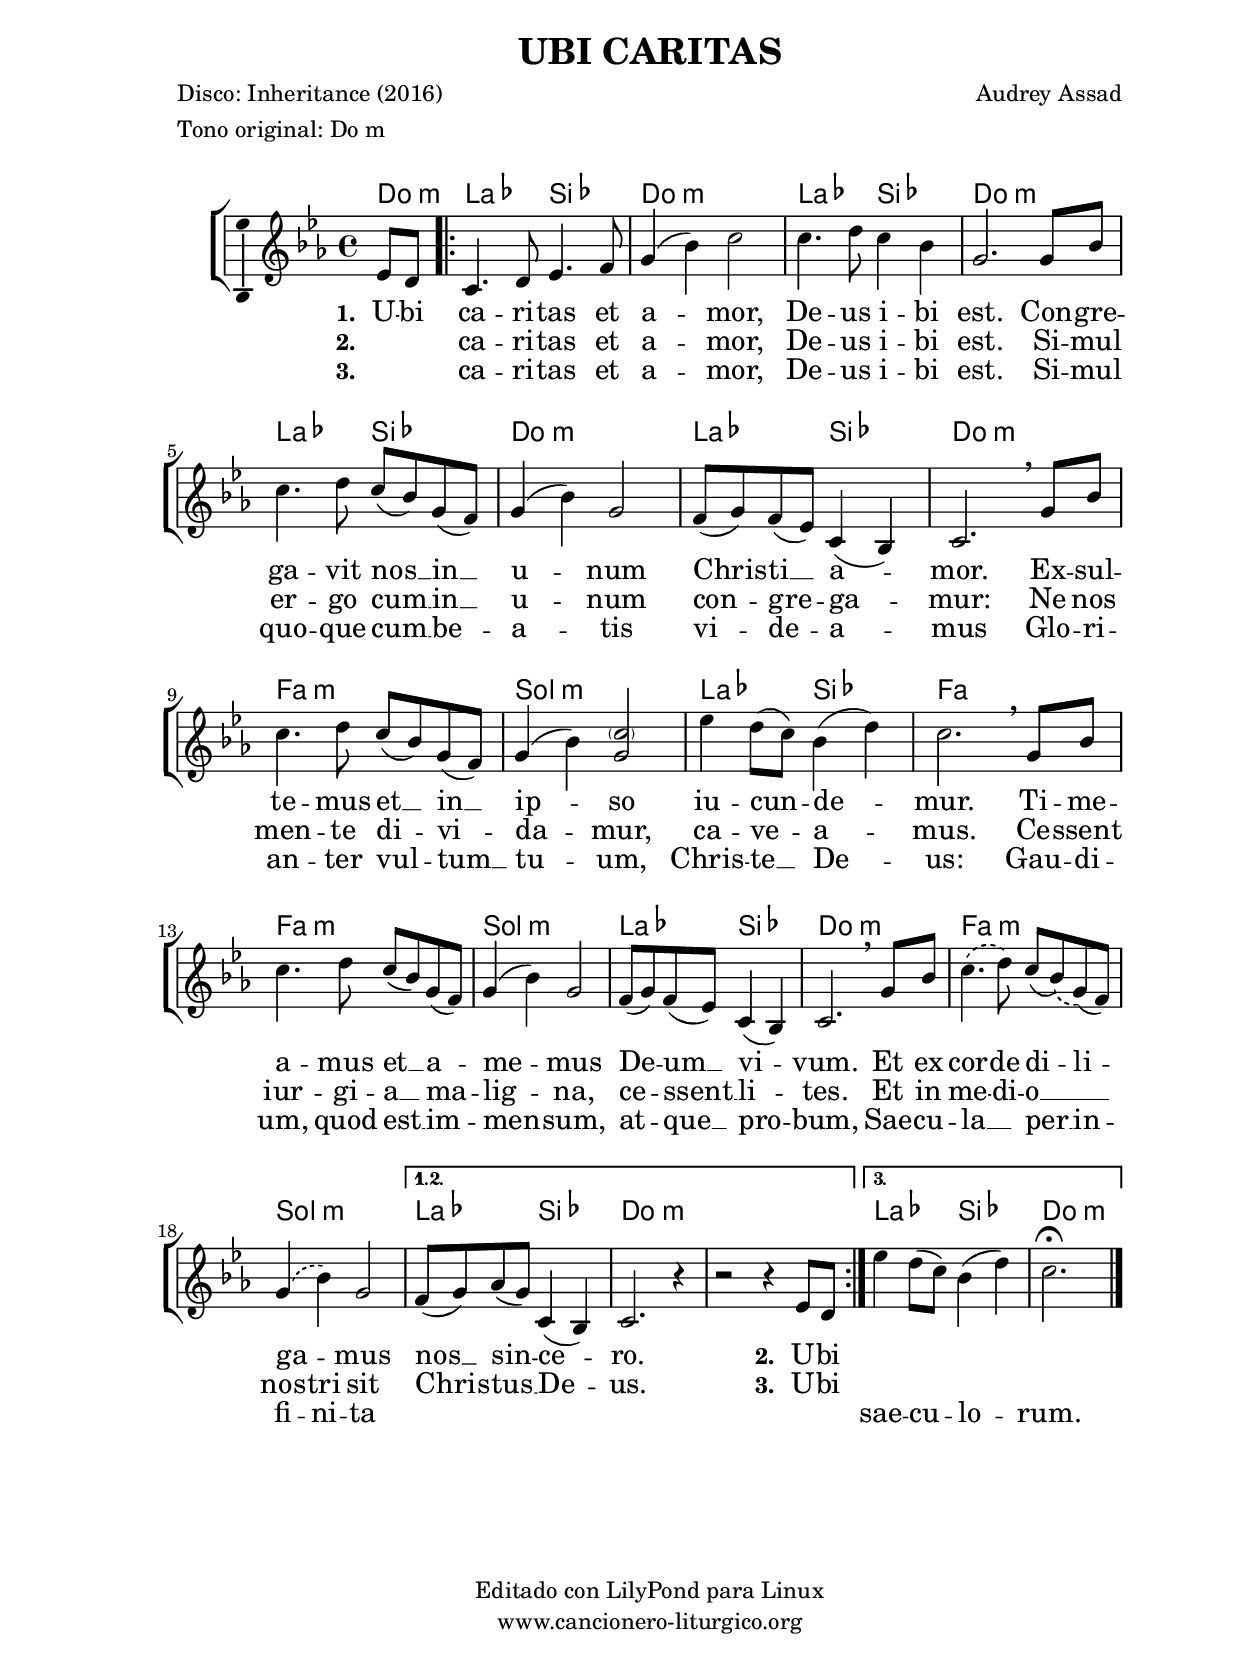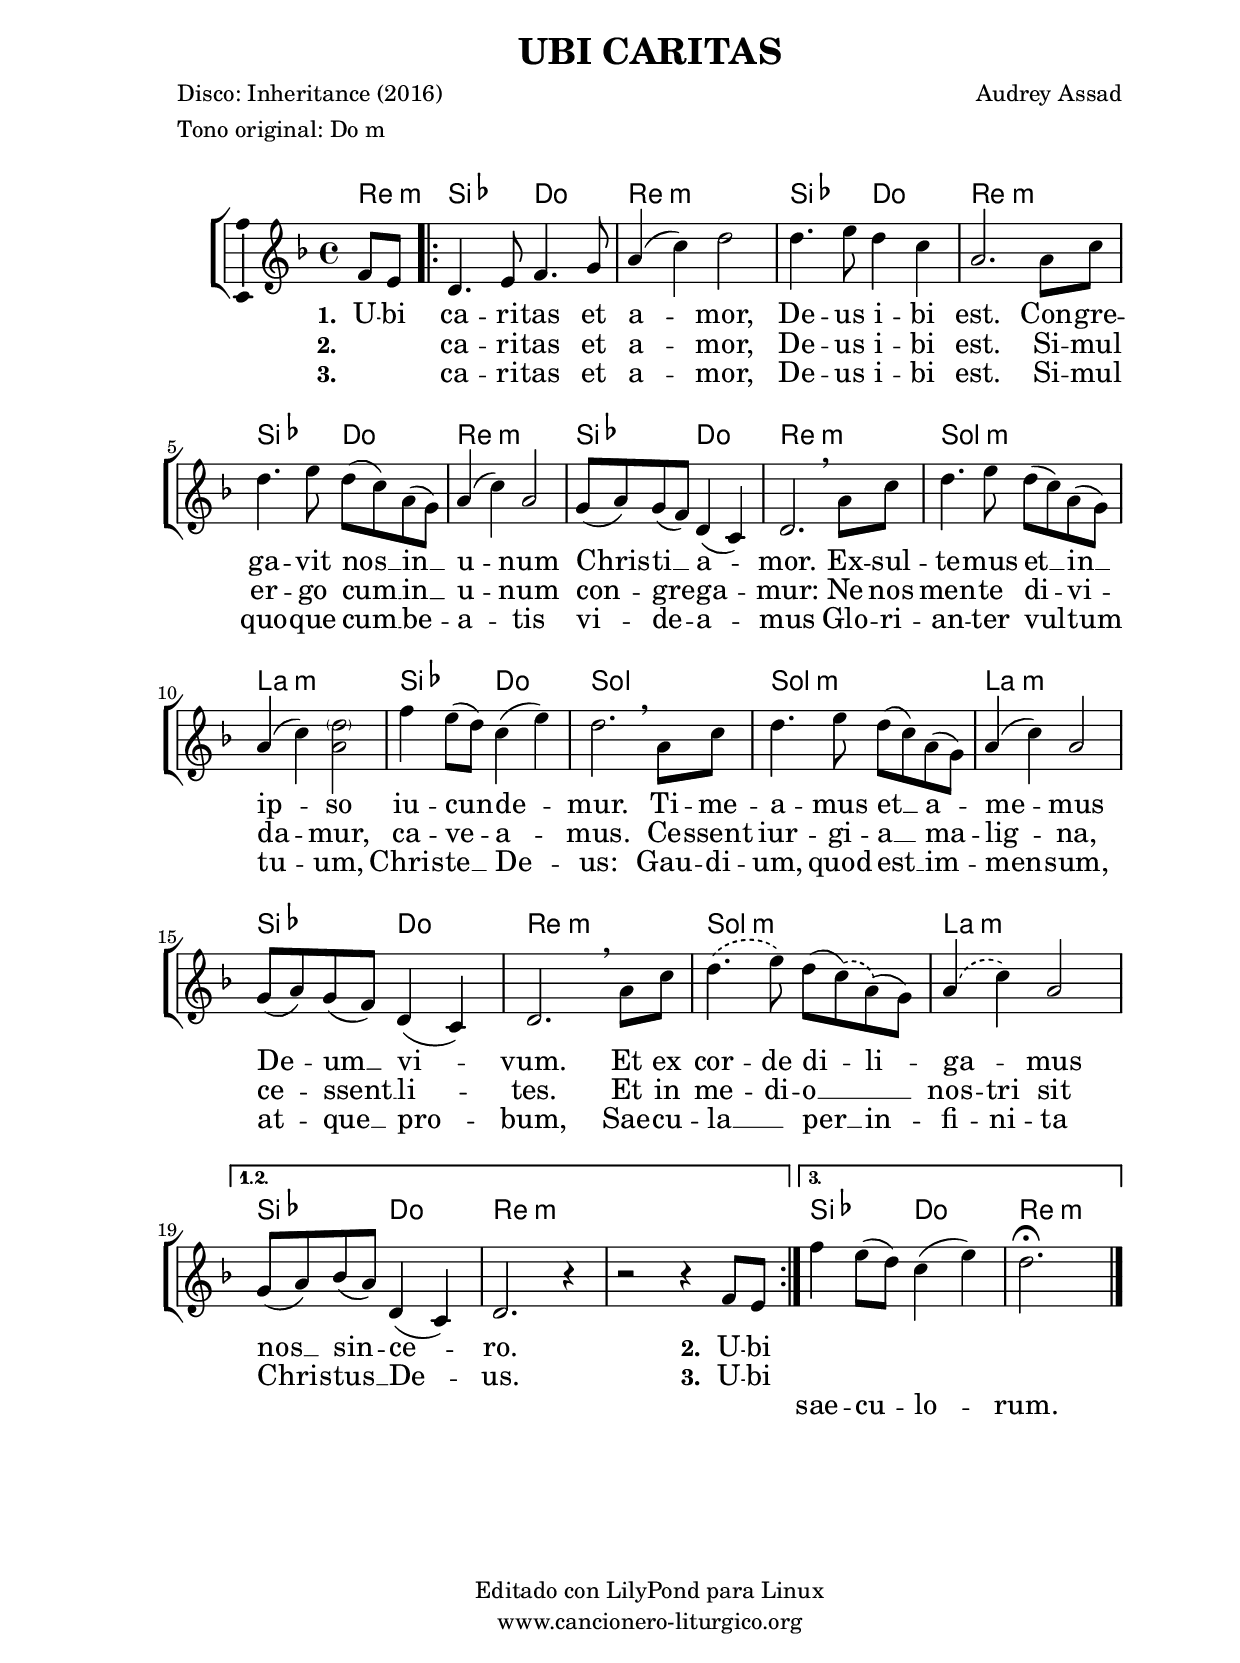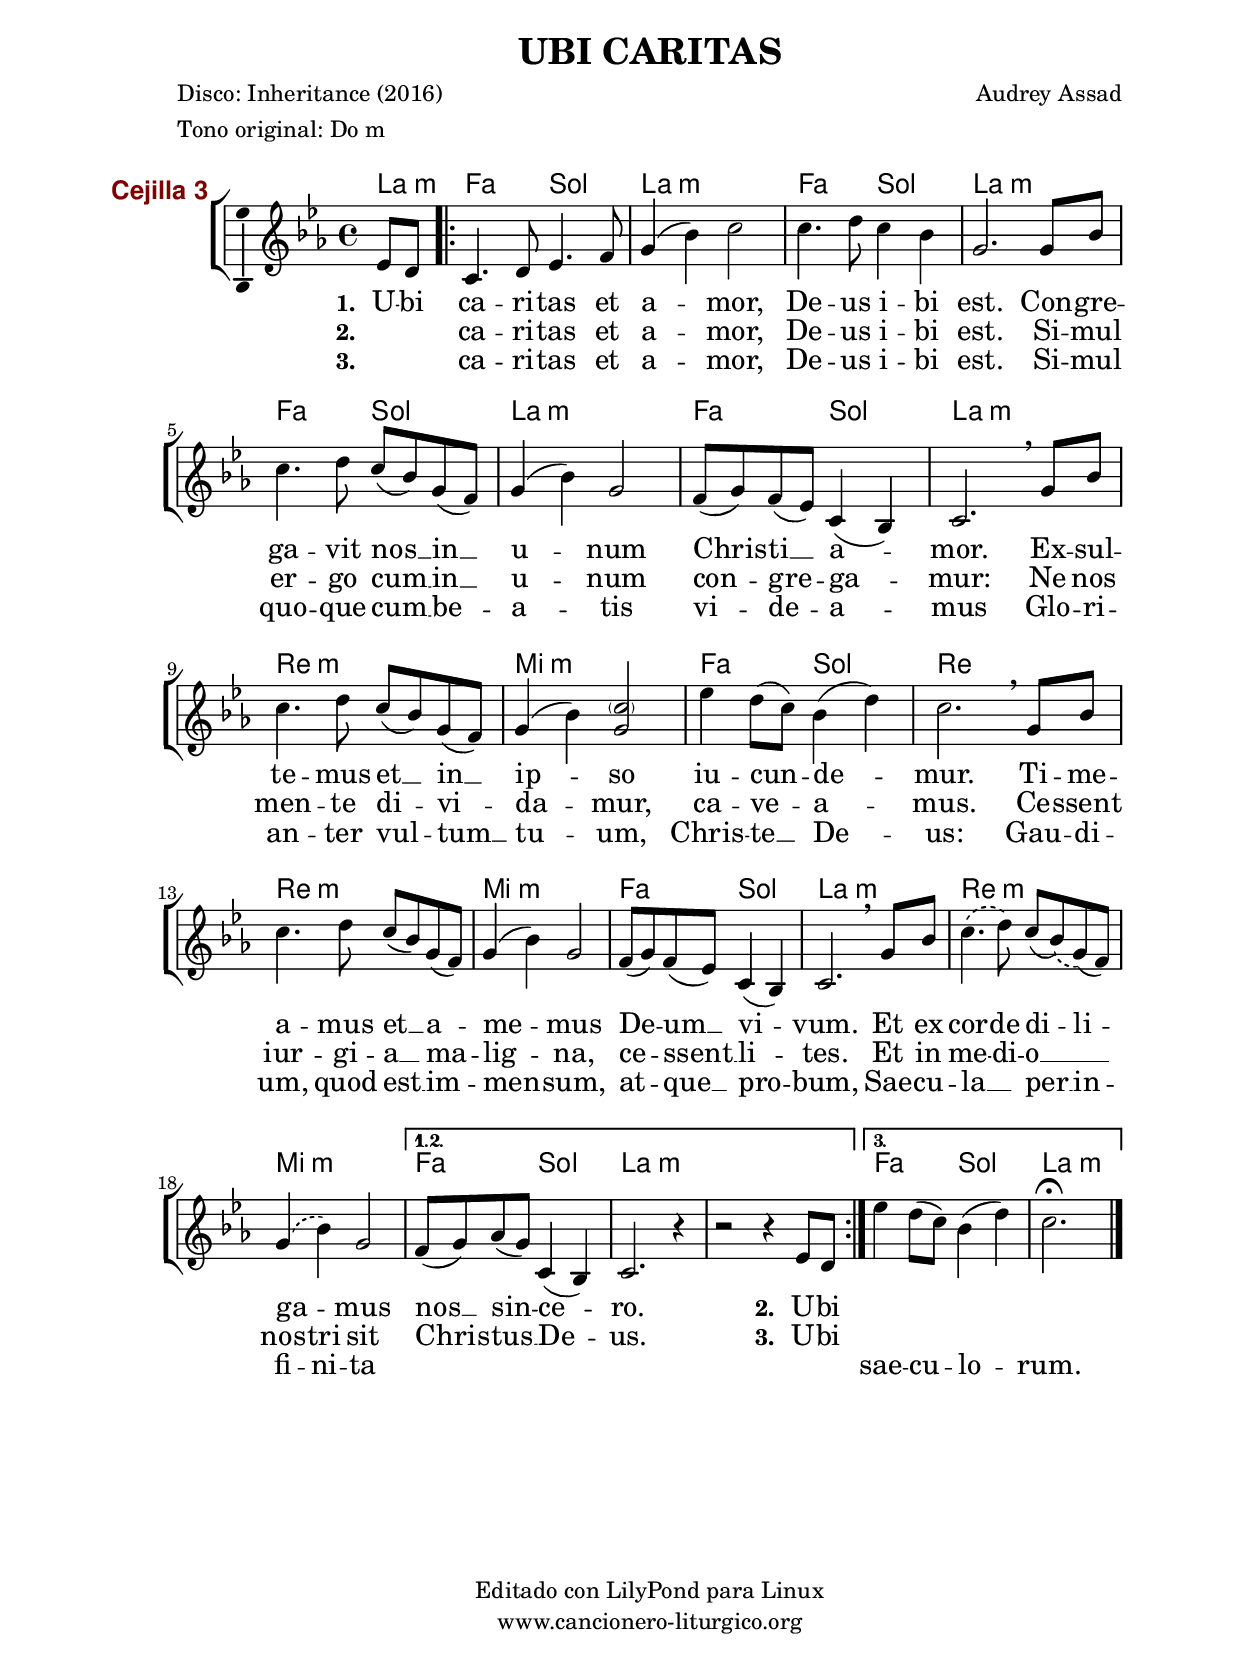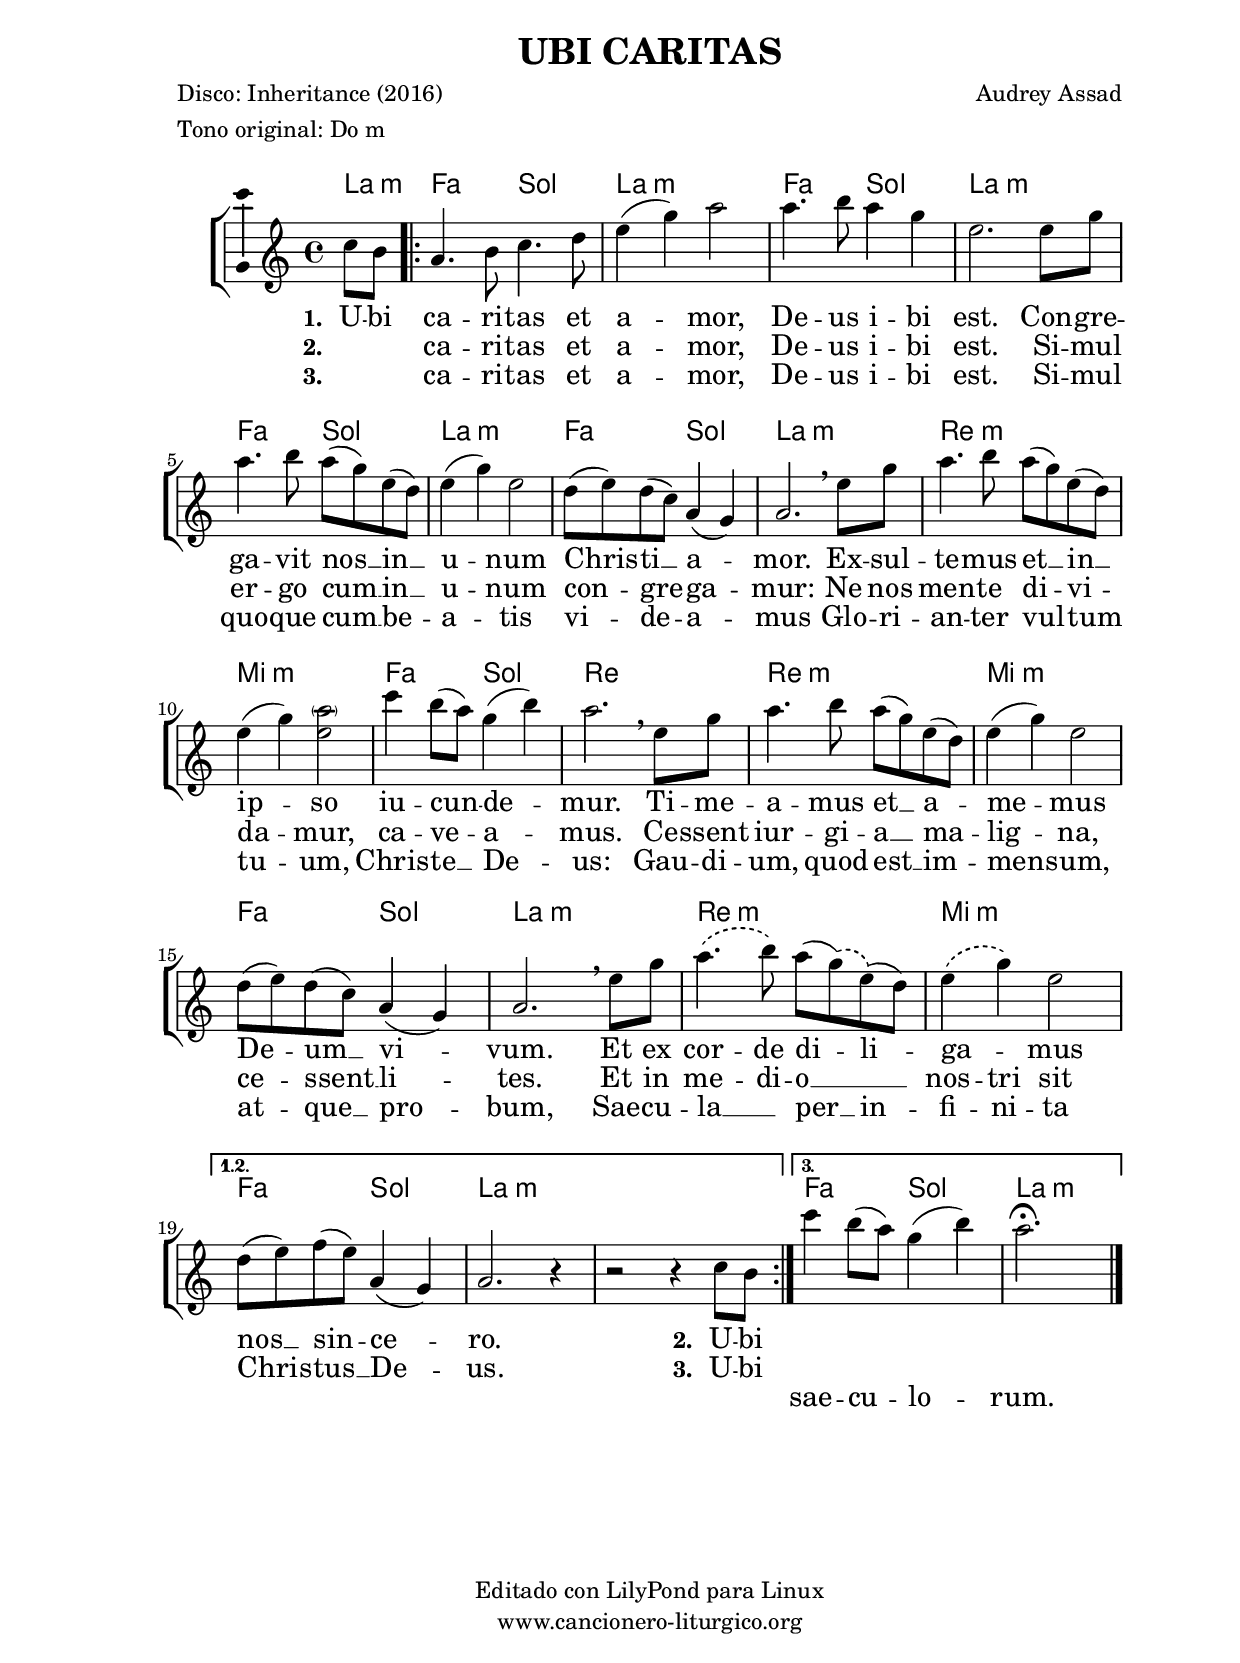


%versión de lilypond para la que se ha escrito esta partitura:
\version "2.16.0"

	%Tamaño papel
	#(set-default-paper-size "a4")
	%Tamaño partitura
	#(set-global-staff-size 20)
	%No responde al pulsar sobre una nota
	#(ly:set-option 'point-and-click #f)

%parámetros del encabezamiento:
\header {
	title = "UBI CARITAS"
	subtitle = ""
	composer = "Audrey Assad"
	poet = "Disco: Inheritance (2016)"
	meter = "Tono original: Do m"
	arranger = ""
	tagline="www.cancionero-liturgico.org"
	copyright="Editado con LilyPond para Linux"
	tiempo = "Cuaresma"
	usos = "Comunión, Gracias"
	letra = ""
	}

%parámetros asociados al papel:
\paper  {
	oddHeaderMarkup = \markup {\fill-line { \on-the-fly #not-first-page \fromproperty #'header:title \on-the-fly #not-first-page \fromproperty #'header:composer }}
	evenHeaderMarkup = \markup {\fill-line { \fromproperty #'header:composer \fromproperty #'header:title }}
	#(set-paper-size "a4")
	print-page-number = ##f
	first-page-number = 1
	print-first-page-number = ##f
%	head-separation = 3.0 \cm
	top-margin = 2.0 \cm
	bottom-margin = 0.5\cm
%%%	bottom-margin = -1.0\cm
	left-margin = 3.0 \cm
	line-width = 16.0 \cm 
	indent = 8\mm
	interscoreline = 2.\mm
	between-system-space = 15\mm
%	para que las partituras no llenen la hoja:
	ragged-bottom = ##t
%	idem para la última hoja:
	ragged-last-bottom = ##f
%	para que las partituras llenen el ancho del papel:
	ragged-last = ##f
	after-title-space = 2.5 \cm
%page-count=1
%system-count=6

	%Flexible Vertical Spacing
%	markup-markup-spacing =
%	#'((basic-distance . 15) (minimum-distance . 15) (padding . 3))
	markup-system-spacing =
	#'((basic-distance . 15) (minimum-distance . 15) (padding . 3))
	system-system-spacing =
	#'((basic-distance . 15) (minimum-distance . 15) (padding . 3))
	score-system-spacing =
	#'((basic-distance . 15) (minimum-distance . 15) (padding . 5))
%	top-system-spacing = % header
%	#'((basic-distance . 8) (minimum-distance . 0) (padding . 0))
%	top-markup-spacing =
%	#'((basic-distance . 20) (minimum-distance . 20) (padding . 0))
	last-bottom-spacing = % footer
	#'((basic-distance . 5) (minimum-distance . 5) (padding . 0))
%	score-markup-spacing =
%	#'((basic-distance . 16) (minimum-distance . 13) (padding . 0))

	}


%parámetros que afectan a toda la partitura:
global =  {
	%clave de sol (G):
	\clef G
	%armadura:
%	\transpose a c'
	\key c \minor
	\tempo 4=95
	\set Score.tempoHideNote = ##t
	}


acordes = {
	\italianChords
	\chordmode {
%	\transpose a c
{

c4:m

\repeat volta 3 {
aes2 bes
c1:m
aes2 bes
c1:m
aes2 bes %5
c1:m
aes2 bes
c1:m
f1:m
g1:m %10
aes2 bes
f1
f1:m
g1:m
aes2 bes %15
c1:m
f1:m
g1:m
}
\alternative {
{
aes2 bes
c1:m
c1:m
}
{
aes2 bes
c1:m
}
}

	}
	}
}



melodia = 
%	\transpose a c'
{
\time 4/4

\phrasingSlurDashed

\relative c'{

\partial4
ees8 d

\repeat volta 3 {
c4. d8 ees4. f8
g4 (bes) c2
c4. d8 c4 bes
g2. g8 bes
c4. d8 c (bes) g (f) %5
g4 (bes) g2
f8 (g) f (ees) c4 (bes)
c2. \breathe g'8 bes
c4. d8 c (bes) g (f)
g4 (bes) <g \parenthesize c>2 %10
ees'4 d8 (c) bes4 (d)
c2. \breathe g8 bes
c4. d8 c (bes) g (f)
g4 (bes) g2
f8 (g) f (ees) c4 (bes) %15
c2. \breathe g'8 bes
c4. \(d8\) c (bes) \(g\) (f)
g4 \(bes\) g2
}
\alternative {
{
f8 (g) aes (g) c,4 (bes)
c2. r4
r2 r4 ees8 d
}
{
ees'4 d8 (c) bes4 (d4)
c2.\fermata s4
}
}


\bar "|."

}
}


texto = \lyricmode {

\set stanza =#"1. " 
U -- bi
ca -- ri -- tas et a -- mor, De -- us i -- bi est.
Con -- gre -- ga -- vit nos __ in __ u -- num Chris -- ti __ a -- mor.
Ex -- sul -- te -- mus et __ in __ ip -- so iu -- cun -- de -- mur.
Ti -- me -- a -- mus et __ a -- me -- mus De -- um __ vi -- vum.
Et ex cor -- de di -- li -- ga -- _ mus nos __ sin -- ce -- ro.
\set stanza =#"2. " 
U -- bi

}

textodos = \lyricmode {

\set stanza =#"2. " 
\skip1 \skip1
ca -- ri -- tas et a -- mor, De -- us i -- bi est.
Si -- mul er -- go cum __ in __ u -- num con -- gre -- ga -- mur:
Ne nos men -- te di -- vi -- da -- mur, ca -- ve -- a -- mus.
Ce -- ssent iur -- gi -- a __ ma -- lig -- na, ce -- ssent __ li -- tes.
Et in me -- di -- o __ _ nos -- tri sit Chris -- tus __ De -- us.
\set stanza =#"3. " 
U -- bi

}

textotres = \lyricmode {

\set stanza =#"3. " 
\skip1 \skip1
ca -- ri -- tas et a -- mor, De -- us i -- bi est.
Si -- mul quo -- que cum __ be -- a -- tis vi -- de -- a -- mus
Glo -- ri -- an -- ter vul -- tum __ tu -- um, Chris -- te __ De -- us:
Gau -- di -- um, quod est __ im -- men -- sum, at -- que __ pro -- bum,
Sae -- cu -- la __ _ per __ in -- fi -- ni -- ta
\skip1 \skip1 \skip1 \skip1 \skip1 \skip1
sae -- cu -- lo -- rum.

}


acordesStaff = \context ChordNames = acordesStaff <<
	\set chordChanges = ##t
	\acordes
	>>


%%%%%%%%%%%%%%%%%%%%%%%%%%%%%%%%%%% CEJILLA %%%%%%%%%%%%%%%%%%%%%%%%%%%%%%%%%%%
acordescejilla = {
%%%	\override ChordNames.ChordName #'font-size = #-1
%%%	\override ChordNames.ChordName #'font-series = #'bold
	\transpose c a {
		\acordes
		}
	}

acordescejillaStaff = \context ChordNames = acordescejillaStaff <<
	\set Staff.instrumentName = \markup \with-color #darkred \larger \bold \sans "Cejilla 3"
	\set chordChanges = ##t
	\acordescejilla
	>>
%%%%%%%%%%%%%%%%%%%%%%%%%%%%%%%%%%% CEJILLA %%%%%%%%%%%%%%%%%%%%%%%%%%%%%%%%%%%


vozStaff = \context Voice = vozStaff
\with {\consists "Ambitus_engraver"}
<<
%	\set Staff.instrumentName = ""
%	\set Staff.shortInstrumentName = ""
%	\set Staff.midiInstrument = #"clarinet"
%	\set Staff.midiInstrument = #"cello"
	\set Staff.midiInstrument = #"flute"
%	\set Staff.midiInstrument = #"electric guitar (jazz)"
%	\set Staff.midiInstrument = #"english horn"
%	\set Staff.midiInstrument = #"violin"
%	\set Staff.midiInstrument = #"glockenspiel"
	\set Staff.midiMinimumVolume = #0.7
	\set Staff.midiMaximumVolume = #0.9
	\global
	\melodia
	>>


textoStaff = \context Lyrics = textoStaff <<
	\lyricsto vozStaff \texto
	>>

textodosStaff = \context Lyrics = textodosStaff <<
	\lyricsto vozStaff \textodos
	>>

textotresStaff = \context Lyrics = textotresStaff <<
	\lyricsto vozStaff \textotres
	>>


\book {
	\score {
		\context ChoirStaff {
			\override StaffGroup.SystemStartBracket #'collapse-height = #1
			\override Score.SystemStartBar #'collapse-height = #1
			<<
			\acordesStaff
			\vozStaff
			\textoStaff
			\textodosStaff
			\textotresStaff
			>>
			}
		\layout {
	    		\context {
				\Lyrics
				\override LyricText #'font-size = #2
				}
	   		 \context {
				\Score
				\override StaffSymbol #'staff-space = #(magstep +3)
				}
			}
		}
	\score {
		\unfoldRepeats
		\context ChoirStaff {
			<<
			\acordesStaff
			\vozStaff
			>>
			}
		\midi {
	  		\context {
	  			\Score
				tempoWholesPerMinute = #(ly:make-moment 70 4)
				}
			}
		}
	}


%Partitura para guitarra
#(define output-suffix "G")
\book {
	\score {
		\context ChoirStaff {
			\override StaffGroup.SystemStartBracket #'collapse-height = #1
			\override Score.SystemStartBar #'collapse-height = #1
			<<
			\acordescejillaStaff
			\vozStaff
			\textoStaff
			\textodosStaff
			\textotresStaff
			>>
			}
		\layout {
%%%%%%%%%%%%%%%%%%%%%%%%%%%%%%%%%%% CEJILLA %%%%%%%%%%%%%%%%%%%%%%%%%%%%%%%%%%%
			\context {
				\ChordNames \consists Instrument_name_engraver
				}
%%%%%%%%%%%%%%%%%%%%%%%%%%%%%%%%%%% CEJILLA %%%%%%%%%%%%%%%%%%%%%%%%%%%%%%%%%%%
	    		\context {
				\Lyrics
				\override LyricText #'font-size = #2
				}
	   		 \context {
				\Score
				\override StaffSymbol #'staff-space = #(magstep +3)
				}
			}
		}
	}


#(define output-suffix "C")
\book {
	\score {
		\context ChoirStaff {
			\override StaffGroup.SystemStartBracket #'collapse-height = #1
			\override Score.SystemStartBar #'collapse-height = #1
\transpose c d
			<<
			\acordesStaff
			\vozStaff
			\textoStaff
			\textodosStaff
			\textotresStaff
			>>
			}
		\layout {
	    		\context {
				\Lyrics
				\override LyricText #'font-size = #2
				}
	   		 \context {
				\Score
				\override StaffSymbol #'staff-space = #(magstep +3)
				}
			}
		}
	}


#(define output-suffix "S")
\book {
	\score {
		\context ChoirStaff {
			\override StaffGroup.SystemStartBracket #'collapse-height = #1
			\override Score.SystemStartBar #'collapse-height = #1
\transpose c a
			<<
			\acordesStaff
			\vozStaff
			\textoStaff
			\textodosStaff
			\textotresStaff
			>>
			}
		\layout {
	    		\context {
				\Lyrics
				\override LyricText #'font-size = #2
				}
	   		 \context {
				\Score
				\override StaffSymbol #'staff-space = #(magstep +3)
				}
			}
		}
	}


